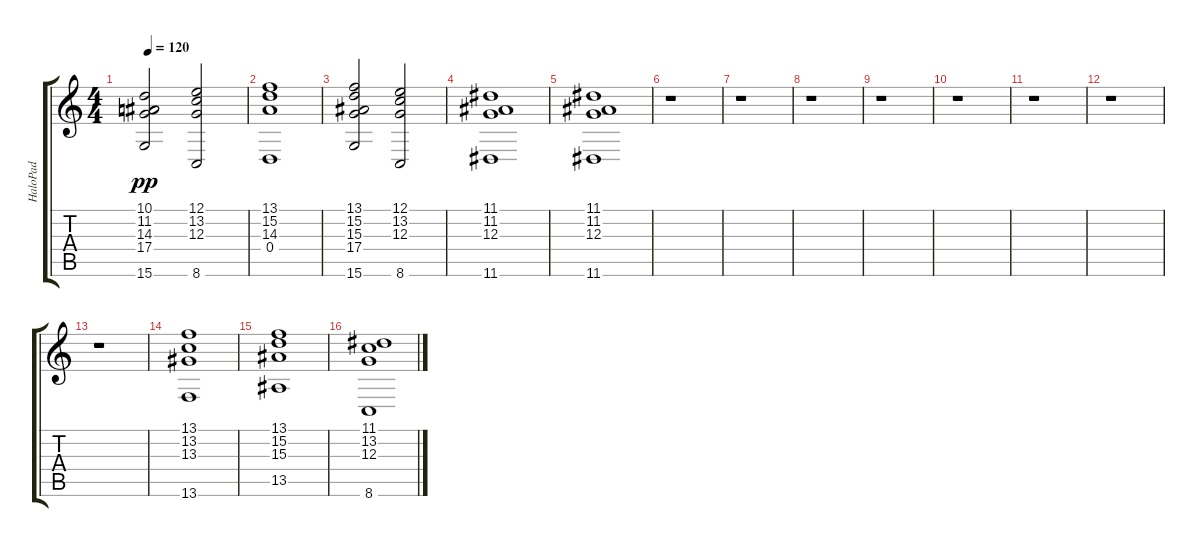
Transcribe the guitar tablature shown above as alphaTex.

\track ("HaloPad" "HaloPad") {instrument pad7halo}
\staff {score tabs}
\tuning (E4 B3 G3 D3 A2 E2) {hide}
\ts (4 4)
\tempo 120
\clef g2
\ks c
(10.1 11.2 14.3 17.4 15.6).2{dy pp} (12.1 13.2 12.3 8.6).2 |
(13.1 15.2 14.3 0.4).1 |
(13.1 15.2 15.3 17.4 15.6).2 (12.1 13.2 12.3 8.6).2 |
(11.1 11.2 12.3 11.6).1 |
(11.1 11.2 12.3 11.6).1 |
r.1 |
r.1 |
r.1 |
r.1 |
r.1 |
r.1 |
r.1 |
r.1 |
(13.1 13.2 13.3 13.6).1 |
(13.1 15.2 15.3 13.5).1 |
(11.1 13.2 12.3 8.6).1
